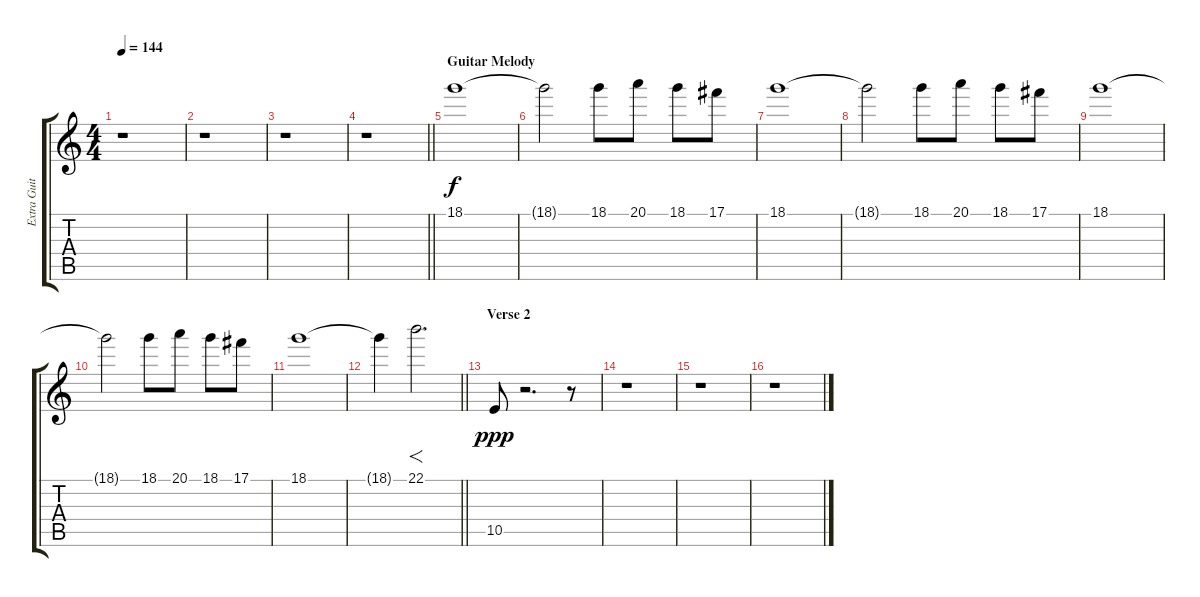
\track ("Extra Guitar" "Extra Guit") {instrument distortionguitar}
\staff {score tabs}
\tuning (Db4 Ab3 E3 B2 Gb2 B1) {hide}
\ts (4 4)
\tempo 144
\clef g2
\ks c
r.1{dy f} |
r.1 |
r.1 |
\barLineRight lightlight
r.1 |
\section ("" "Guitar Melody")
18.1.1 |
18.1{t}.2 18.1.8 20.1.8 18.1.8 17.1.8 |
18.1.1 |
18.1{t}.2 18.1.8 20.1.8 18.1.8 17.1.8 |
18.1.1 |
18.1{t}.2 18.1.8 20.1.8 18.1.8 17.1.8 |
18.1.1 |
\barLineRight lightlight
18.1{t}.4 22.1.2{f d} |
\section ("" "Verse 2")
10.5.8{dy ppp} r.2{d} r.8 |
r.1 |
r.1 |
r.1
